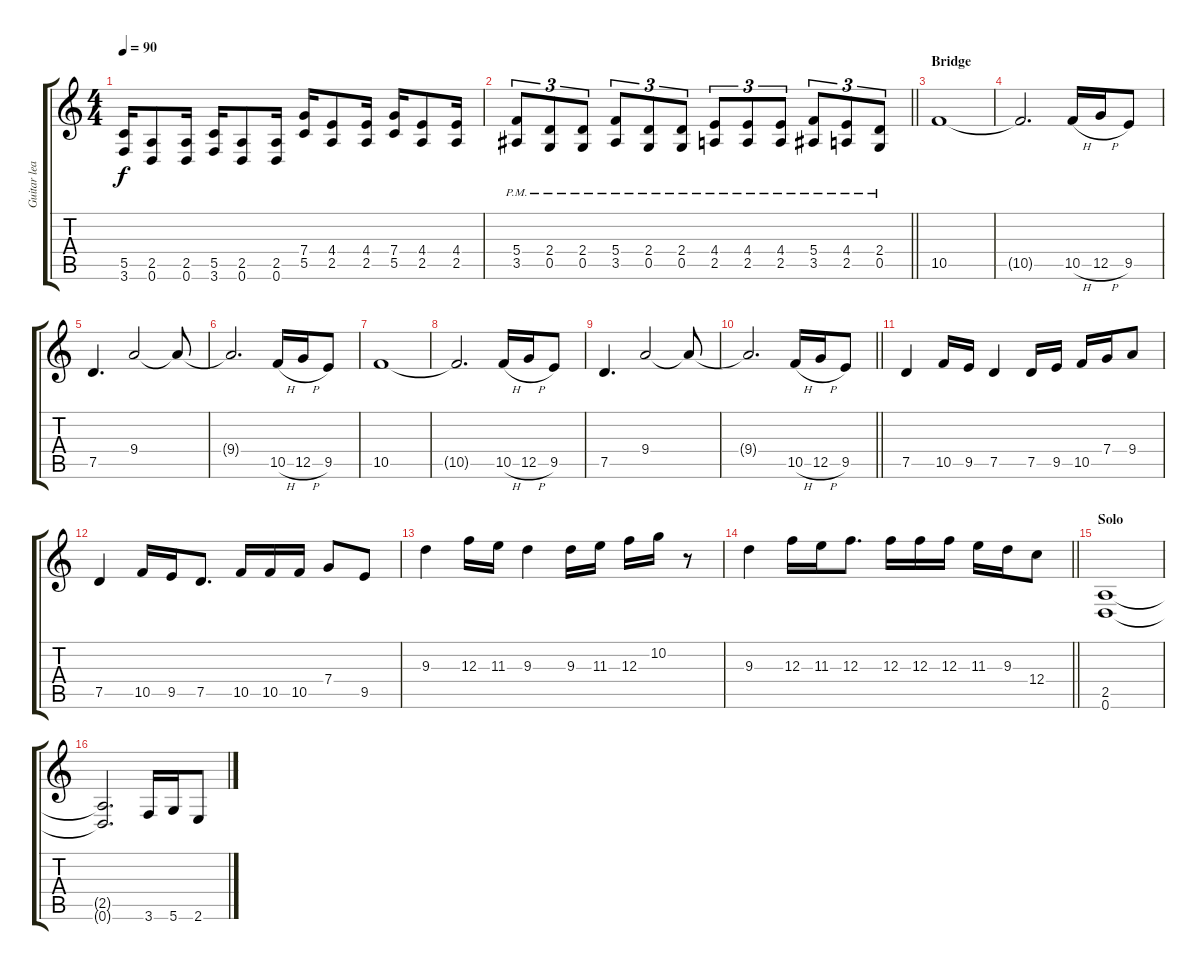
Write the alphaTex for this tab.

\track ("Guitar lead" "Guitar lea") {instrument overdrivenguitar}
\staff {score tabs}
\tuning (D4 A3 F3 C3 G2 D2) {hide}
\ts (4 4)
\tempo 90
\clef g2
\ks c
(5.5 3.6).16{dy f} (2.5 0.6).8 (2.5 0.6).16 (5.5 3.6).16 (2.5 0.6).8 (2.5 0.6).16 (7.4 5.5).16 (4.4 2.5).8 (4.4 2.5).16 (7.4 5.5).16 (4.4 2.5).8 (4.4 2.5).16 |
\barLineRight lightlight
(5.4{pm} 3.5{pm}).8{tu (3 2)} (2.4{pm} 0.5{pm}).8{tu (3 2)} (2.4{pm} 0.5{pm}).8{tu (3 2)} (5.4{pm} 3.5{pm}).8{tu (3 2)} (2.4{pm} 0.5{pm}).8{tu (3 2)} (2.4{pm} 0.5{pm}).8{tu (3 2)} (4.4{pm} 2.5{pm}).8{tu (3 2)} (4.4{pm} 2.5{pm}).8{tu (3 2)} (4.4{pm} 2.5{pm}).8{tu (3 2)} (5.4{pm} 3.5{pm}).8{tu (3 2)} (4.4{pm} 2.5{pm}).8{tu (3 2)} (2.4{pm} 0.5{pm}).8{tu (3 2)} |
\section ("" "Bridge")
10.5.1 |
10.5{t}.2{d} 10.5{h}.16 12.5{h}.16 9.5.8 |
7.5.4{d} 9.4.2 9.4{t}.8 |
9.4{t}.2{d} 10.5{h}.16 12.5{h}.16 9.5.8 |
10.5.1 |
10.5{t}.2{d} 10.5{h}.16 12.5{h}.16 9.5.8 |
7.5.4{d} 9.4.2 9.4{t}.8 |
\barLineRight lightlight
9.4{t}.2{d} 10.5{h}.16 12.5{h}.16 9.5.8 |
\section ("" "")
7.5.4 10.5.16 9.5.16 7.5.4 7.5.16 9.5.16 10.5.16 7.4.16 9.4.8 |
7.5.4 10.5.16 9.5.16 7.5.8{d} 10.5.16 10.5.16 10.5.16 7.4.8 9.5.8 |
9.3.4 12.3.16 11.3.16 9.3.4 9.3.16 11.3.16 12.3.16 10.2.16 r.8 |
\barLineRight lightlight
9.3.4 12.3.16 11.3.16 12.3.8{d} 12.3.16 12.3.16 12.3.16 11.3.16 9.3.16 12.4.8 |
\section ("" "Solo")
(2.5 0.6).1 |
(2.5{t} 0.6{t}).2{d} 3.6.16 5.6.16 2.6.8
